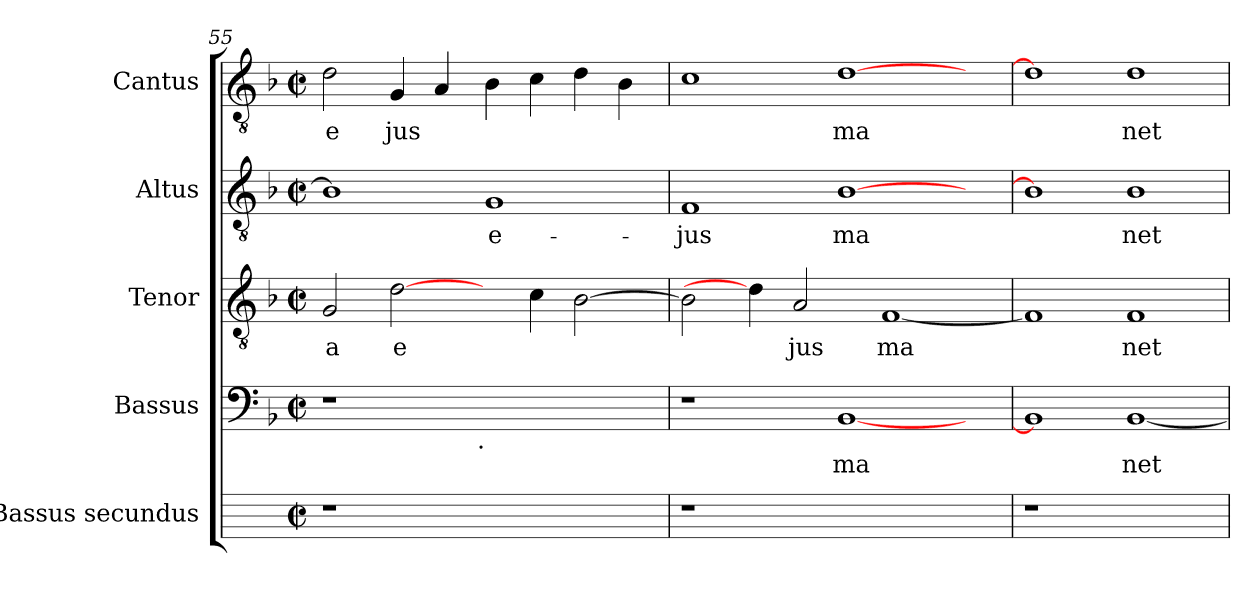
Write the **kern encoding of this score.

**kern	**kern	**text	**kern	**text	**kern	**text	**kern	**text
*part5	*part4	*part4	*part3	*part3	*part2	*part2	*part1	*part1
*staff5	*staff4	*staff4	*staff3	*staff3	*staff2	*staff2	*staff1	*staff1
*I"Bassus  secundus	*I"Bassus	*	*I"Tenor	*	*I"Altus	*	*I"Cantus	*
*	*I'B	*	*I'T	*	*I'A	*	*I'C	*
*	*clefF4	*	*clefGv2	*	*clefGv2	*	*clefGv2	*
*k[]	*k[b-]	*	*k[b-]	*	*k[b-]	*	*k[b-]	*
*C:	*F:	*	*F:	*	*F:	*	*F:	*
*M2/2	*M2/2	*	*M2/2	*	*M2/2	*	*M2/2	*
*met(c|)	*met(c|)	*	*met(c|)	*	*met(c|)	*	*met(c|)	*
=55	=55	=55	=55	=55	=55	=55	=55	=55
!	!	!	!	!LO:LY:b:cj	!	!LO:LY:b:cj	!	!LO:LY:b:cj
*	*^	*	*	*	*	*	*	*
1r	1r	2ryy	.	2G/	a	1B-]	.	2d\	e
!	!	!	!	!	!LO:LY:b:cj	!	!	!	!LO:LY:b:cj
.	.	4ryy	.	[2d\	e	.	.	4G/	jus
!	!	!	!	!	!	!	!	!	!LO:LY:b:cj
.	.	8...ryy	.	.	.	.	.	4A/	.
!	!	!LO:TX:b:t=.	!	!	!	!	!	!	!
.	.	1ryy	.	.	.	.	.	.	.
!	!	!	!	!	!	!	!LO:LY:b:cj	!	!LO:LY:b:cj
1ryy	1ryy	.	.	4ryy	.	1G	e-	4B-\	.
!	!	!	!	!	!LO:LY:b:cj	!	!	!	!LO:LY:b:cj
.	.	.	.	4c\	.	.	.	4c\	.
!	!	!	!	!	!LO:LY:b:cj	!	!	!	!LO:LY:b:cj
.	.	.	.	[>2B-\	.	.	.	4d\	.
!	!	!	!	!	!	!	!	!	!LO:LY:b:cj
.	.	.	.	.	.	.	.	4B-\	.
.	.	64ryy	.	.	.	.	.	.	.
=56	=56	=56	=56	=56	=56	=56	=56	=56	=56
!	!	!	!	!	!LO:LY:b:cj	!	!LO:LY:b:cj	!	!LO:LY:b:cj
*	*v	*v	*	*	*	*	*	*	*
1r	1r	.	2B-\]	.	1F	-jus	1c	.
.	.	.	4d\]	.	.	.	.	.
!	!	!	!	!LO:LY:b:cj	!	!	!	!
.	.	.	2A/	jus	.	.	.	.
!	!	!LO:LY:b:cj	!	!	!	!LO:LY:b:cj	!	!LO:LY:b:cj
1ryy	[<1BB-	ma	.	.	[<1B-	ma-	[<1d	ma
!	!	!	!	!LO:LY:b:cj	!	!	!	!
.	.	.	[<1F	ma	.	.	.	.
4ryy	4ryy	.	.	.	4ryy	.	4ryy	.
!!LO:PB:g=z
=57	=57	=57	=57	=57	=57	=57	=57	=57
!	!	!LO:LY:b:cj	!	!LO:LY:b:cj	!	!LO:LY:b:cj	!	!LO:LY:b:cj
1r	1BB-]	.	1F]	.	1B-]	--	1d]	.
!	!	!LO:LY:b:cj	!	!LO:LY:b:cj	!	!LO:LY:b:cj	!	!LO:LY:b:cj
1ryy	[<1BB-	net	1F	net	1B-	-net	1d	net
=	=	=	=	=	=	=	=	=
*-	*-	*-	*-	*-	*-	*-	*-	*-
